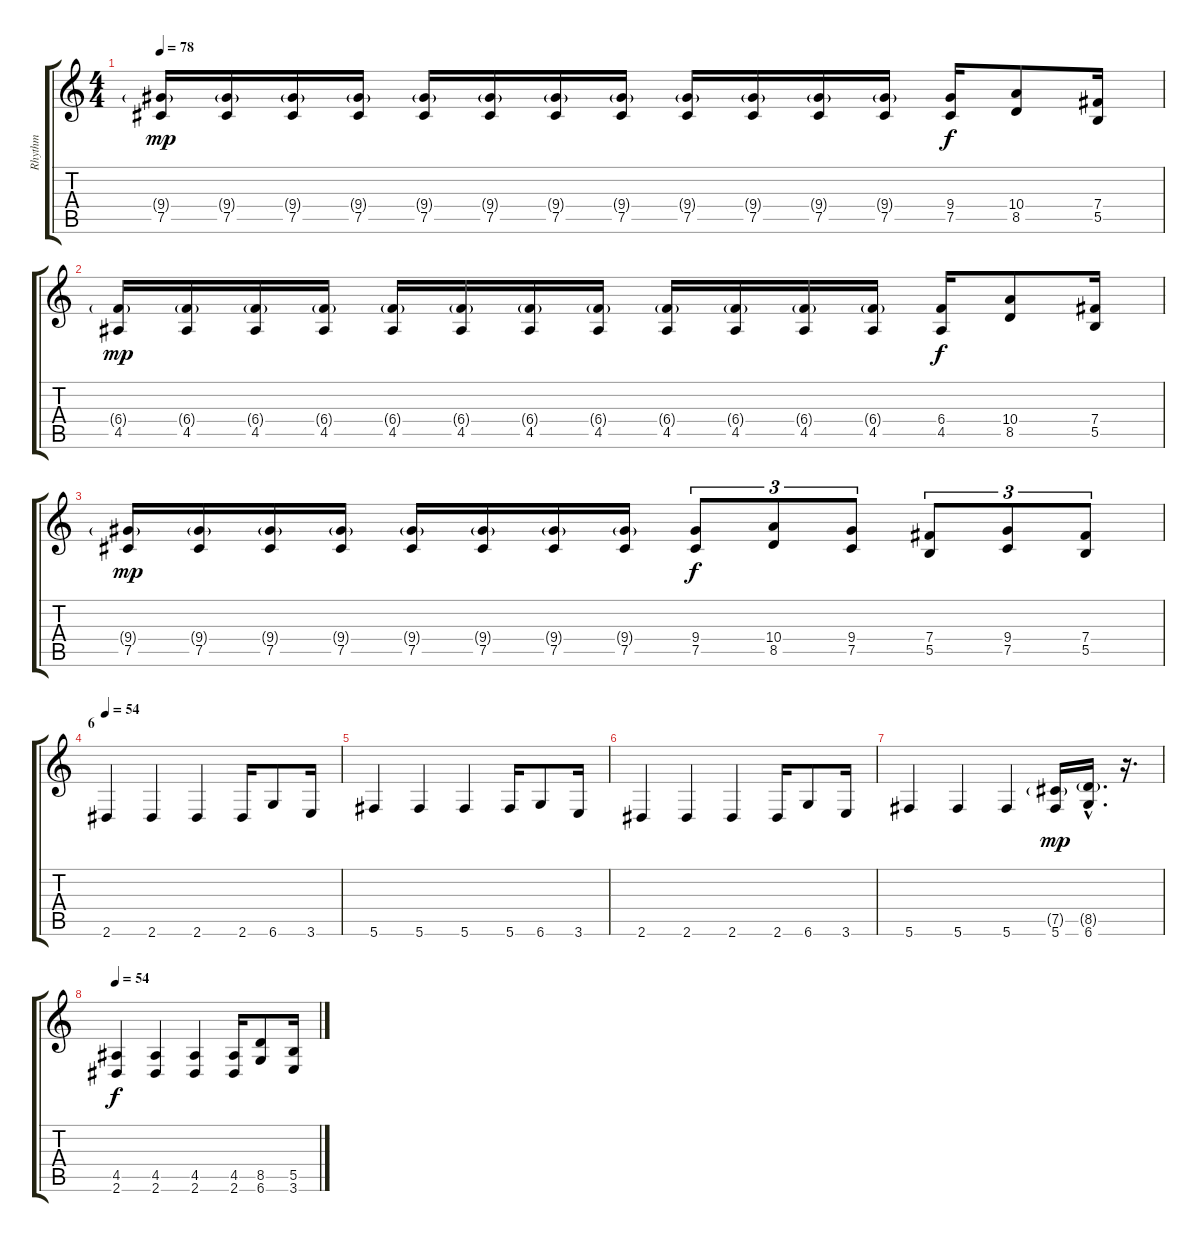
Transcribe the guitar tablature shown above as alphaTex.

\track ("Rhythm" "Rhythm") {instrument distortionguitar}
\staff {score tabs}
\tuning (Db4 Ab3 E3 B2 Gb2 Db2) {hide}
\ts (4 4)
\tempo 78
\clef g2
\ks c
(9.4{g} 7.5).16{dy mp} (9.4{g} 7.5).16 (9.4{g} 7.5).16 (9.4{g} 7.5).16 (9.4{g} 7.5).16 (9.4{g} 7.5).16 (9.4{g} 7.5).16 (9.4{g} 7.5).16 (9.4{g} 7.5).16 (9.4{g} 7.5).16 (9.4{g} 7.5).16 (9.4{g} 7.5).16 (9.4 7.5).16{dy f} (10.4 8.5).8 (7.4 5.5).16 |
(6.4{g} 4.5).16{dy mp} (6.4{g} 4.5).16 (6.4{g} 4.5).16 (6.4{g} 4.5).16 (6.4{g} 4.5).16 (6.4{g} 4.5).16 (6.4{g} 4.5).16 (6.4{g} 4.5).16 (6.4{g} 4.5).16 (6.4{g} 4.5).16 (6.4{g} 4.5).16 (6.4{g} 4.5).16 (6.4 4.5).16{dy f} (10.4 8.5).8 (7.4 5.5).16 |
(9.4{g} 7.5).16{dy mp} (9.4{g} 7.5).16 (9.4{g} 7.5).16 (9.4{g} 7.5).16 (9.4{g} 7.5).16 (9.4{g} 7.5).16 (9.4{g} 7.5).16 (9.4{g} 7.5).16 (9.4 7.5).8{tu (3 2) dy f} (10.4 8.5).8{tu (3 2)} (9.4 7.5).8{tu (3 2)} (7.4 5.5).8{tu (3 2)} (9.4 7.5).8{tu (3 2)} (7.4 5.5).8{tu (3 2)} |
\section ("" "6")
\tempo 54
2.6.4 2.6.4 2.6.4 2.6.16 6.6.8 3.6.16 |
5.6.4 5.6.4 5.6.4 5.6.16 6.6.8 3.6.16 |
2.6.4 2.6.4 2.6.4 2.6.16 6.6.8 3.6.16 |
5.6.4 5.6.4 5.6.4 (7.5{g} 5.6).16{dy mp} (8.5{g hac} 6.6{hac}).16{d} r.16{d} |
\tempo 54
(4.5 2.6).4{dy f} (4.5 2.6).4 (4.5 2.6).4 (4.5 2.6).16 (8.5 6.6).8 (5.5 3.6).16
